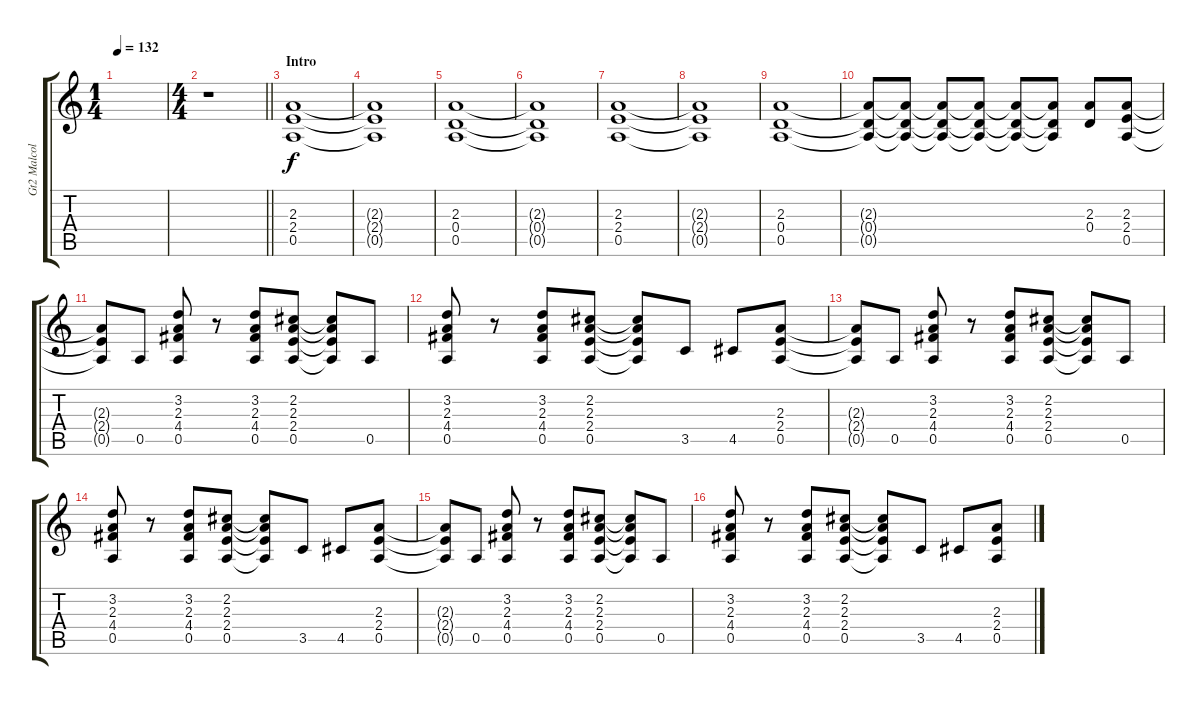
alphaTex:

\track ("Gt2 Malcolm" "Gt2 Malcol") {instrument overdrivenguitar}
\staff {score tabs}
\tuning (E4 B3 G3 D3 A2 E2) {hide}
\ts (1 4)
\tempo 132
\clef g2
\ks c
|
\ts (4 4)
\barLineRight lightlight
r.1 |
\section ("" "Intro")
(2.3 2.4 0.5).1 |
(2.3{t} 2.4{t} 0.5{t}).1 |
(2.3 0.4 0.5).1 |
(2.3{t} 0.4{t} 0.5{t}).1 |
(2.3 2.4 0.5).1 |
(2.3{t} 2.4{t} 0.5{t}).1 |
(2.3 0.4 0.5).1 |
(2.3{t} 0.4{t} 0.5{t}).8 (2.3{t} 0.4{t} 0.5{t}).8 (2.3{t} 0.4{t} 0.5{t}).8 (2.3{t} 0.4{t} 0.5{t}).8 (2.3{t} 0.4{t} 0.5{t}).8 (2.3{t} 0.4{t} 0.5{t}).8 (2.3 0.4).8 (2.3 2.4 0.5).8 |
(2.3{t} 2.4{t} 0.5{t}).8 0.5.8 (3.2 2.3 4.4 0.5).8 r.8 (3.2 2.3 4.4 0.5).8 (2.2 2.3 2.4 0.5).8 (2.2{t} 2.3{t} 2.4{t} 0.5{t}).8 0.5.8 |
(3.2 2.3 4.4 0.5).8 r.8 (3.2 2.3 4.4 0.5).8 (2.2 2.3 2.4 0.5).8 (2.2{t} 2.3{t} 2.4{t} 0.5{t}).8 3.5.8 4.5.8 (2.3 2.4 0.5).8 |
(2.3{t} 2.4{t} 0.5{t}).8 0.5.8 (3.2 2.3 4.4 0.5).8 r.8 (3.2 2.3 4.4 0.5).8 (2.2 2.3 2.4 0.5).8 (2.2{t} 2.3{t} 2.4{t} 0.5{t}).8 0.5.8 |
(3.2 2.3 4.4 0.5).8 r.8 (3.2 2.3 4.4 0.5).8 (2.2 2.3 2.4 0.5).8 (2.2{t} 2.3{t} 2.4{t} 0.5{t}).8 3.5.8 4.5.8 (2.3 2.4 0.5).8 |
(2.3{t} 2.4{t} 0.5{t}).8 0.5.8 (3.2 2.3 4.4 0.5).8 r.8 (3.2 2.3 4.4 0.5).8 (2.2 2.3 2.4 0.5).8 (2.2{t} 2.3{t} 2.4{t} 0.5{t}).8 0.5.8 |
(3.2 2.3 4.4 0.5).8 r.8 (3.2 2.3 4.4 0.5).8 (2.2 2.3 2.4 0.5).8 (2.2{t} 2.3{t} 2.4{t} 0.5{t}).8 3.5.8 4.5.8 (2.3 2.4 0.5).8
